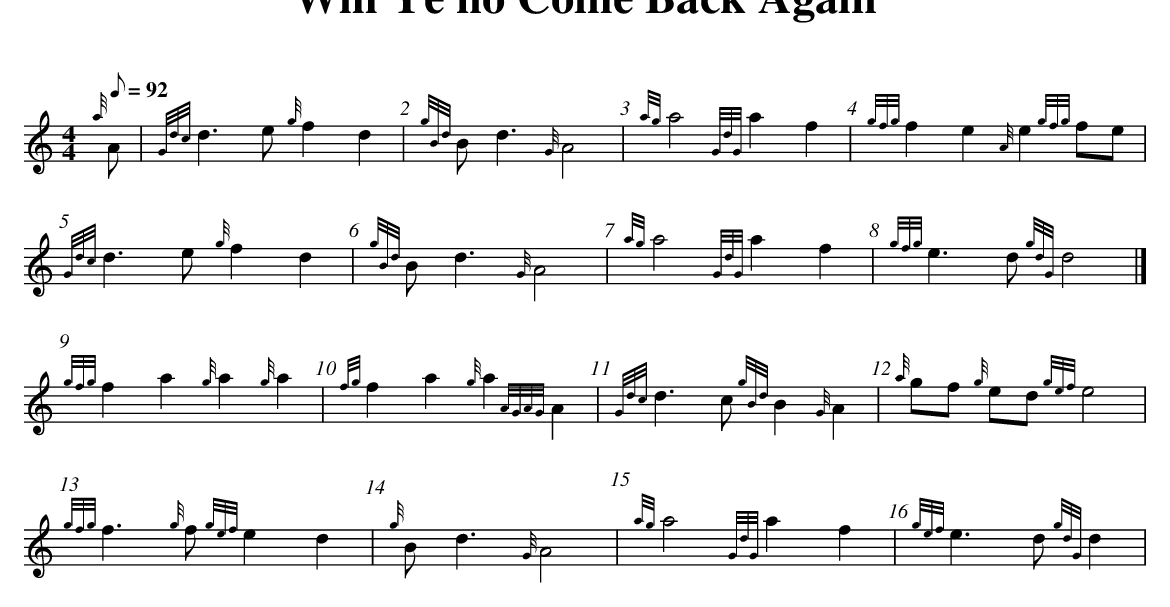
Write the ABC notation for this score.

X:1
T:Will Ye no Come Back Again
M:4/4
Q:92
K:HP
{a}A1|{Gdc}d3 e1 {g}f2 d2 |{gBd}B1d3 {G}A4 |{ag}a4 {GdG}a2 f2 |{gfg}f2 e2 {A}e2 {gfg}f1e1 |!
{Gdc}d3 e1 {g}f2 d2 |{gBd}B1 d3{G}A4|{ag}a4 {GdG}a2 f2 |{gfg}e3 d1 {gdG}d4|] !
{gfg}f2 a2 {g}a2 {g}a2 |{fg}f2 a2 {g}a2 {AGAG}A2 |{Gdc}d3 c1 {gBd}B2 {G}A2 |{a}g1f1 {g}e1d1 {gef}e4 |!
{gfg}f3 {g}f1 {gef}e2 d2 |{g}B1d3 {G}A4 |{ag}a4 {GdG}a2f2 |{gef}e3d1 {gdG}d2|
